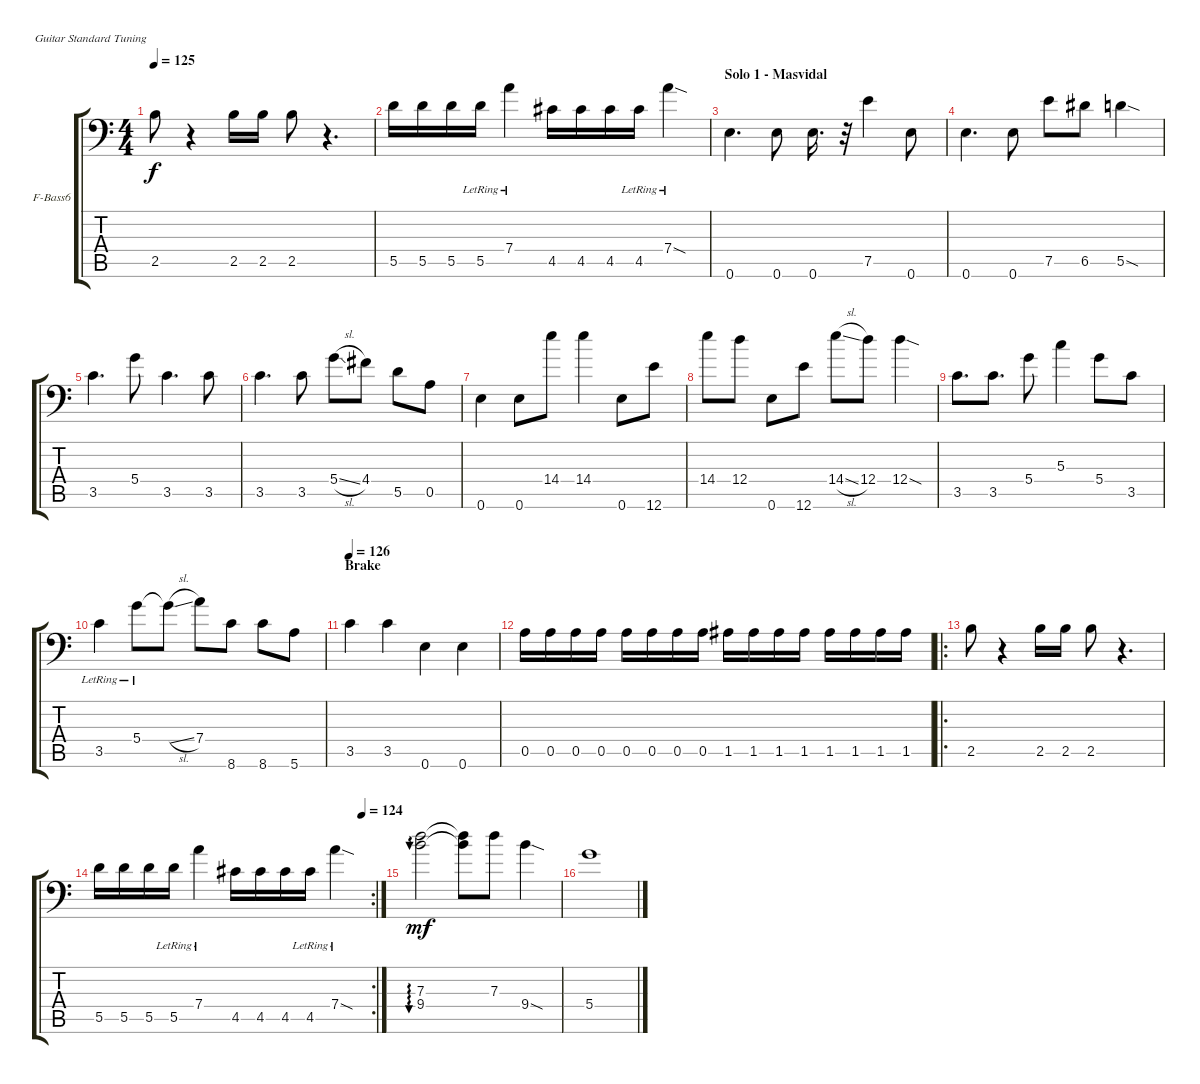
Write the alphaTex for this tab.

\bracketExtendMode groupsimilarinstruments
\firstSystemTrackNameOrientation horizontal
\otherSystemsTrackNameOrientation horizontal
\track ("Sean Malone" "F-Bass6") {instrument fretlessbass}
\staff {score tabs}
\tuning (E4 B3 G3 D3 A2 E2)
\ts (4 4)
\tempo 125
\clef f4
\ks c
2.5.8{dy f} r.4 2.5.16 2.5.16 2.5.8 r.4{d} |
5.5.16 5.5.16 5.5.16 5.5{lr}.16 7.4{lr}.4 4.5.16 4.5.16 4.5.16 4.5{lr}.16 7.4{sod lr}.4 |
\section ("" "Solo 1 - Masvidal")
0.6.4{d} 0.6.8 0.6.16{d} r.32 7.5.4 0.6.8 |
0.6.4{d} 0.6.8 7.5.8 6.5.8 5.5{sod}.4 |
3.5.4{d} 5.4.8 3.5.4{d} 3.5.8 |
3.5.4{d} 3.5.8 5.4{sl}.8 4.4.8 5.5.8 0.5.8 |
0.6.4 0.6.8 14.4.8 14.4.4 0.6.8 12.6.8 |
14.4.8 12.4.8 0.6.8 12.6.8 14.4{sl}.8 12.4.8 12.4{sod}.4 |
3.5.8{d} 3.5.8{d} 5.4.8 5.3.4 5.4.8 3.5.8 |
3.5{lr}.4 5.4{lr}.8 5.4{sl t}.8 7.4.8 8.6.8 8.6.8 5.6.8 |
\section ("" "Brake")
\tempo 126
3.5.4 3.5.4 0.6.4 0.6.4 |
0.5.16 0.5.16 0.5.16 0.5.16 0.5.16 0.5.16 0.5.16 0.5.16 1.5.16 1.5.16 1.5.16 1.5.16 1.5.16 1.5.16 1.5.16 1.5.16 |
\ro
2.5.8 r.4 2.5.16 2.5.16 2.5.8 r.4{d} |
\rc 2
\tempo (124 0.96875)
5.5.16 5.5.16 5.5.16 5.5{lr}.16 7.4{lr}.4 4.5.16 4.5.16 4.5.16 4.5{lr}.16 7.4{sod lr}.4 |
(7.3 9.4).2{au 0 dy mf} (7.3{t} 9.4{t}).8 7.3.8 9.4{sod}.4 |
5.4.1
